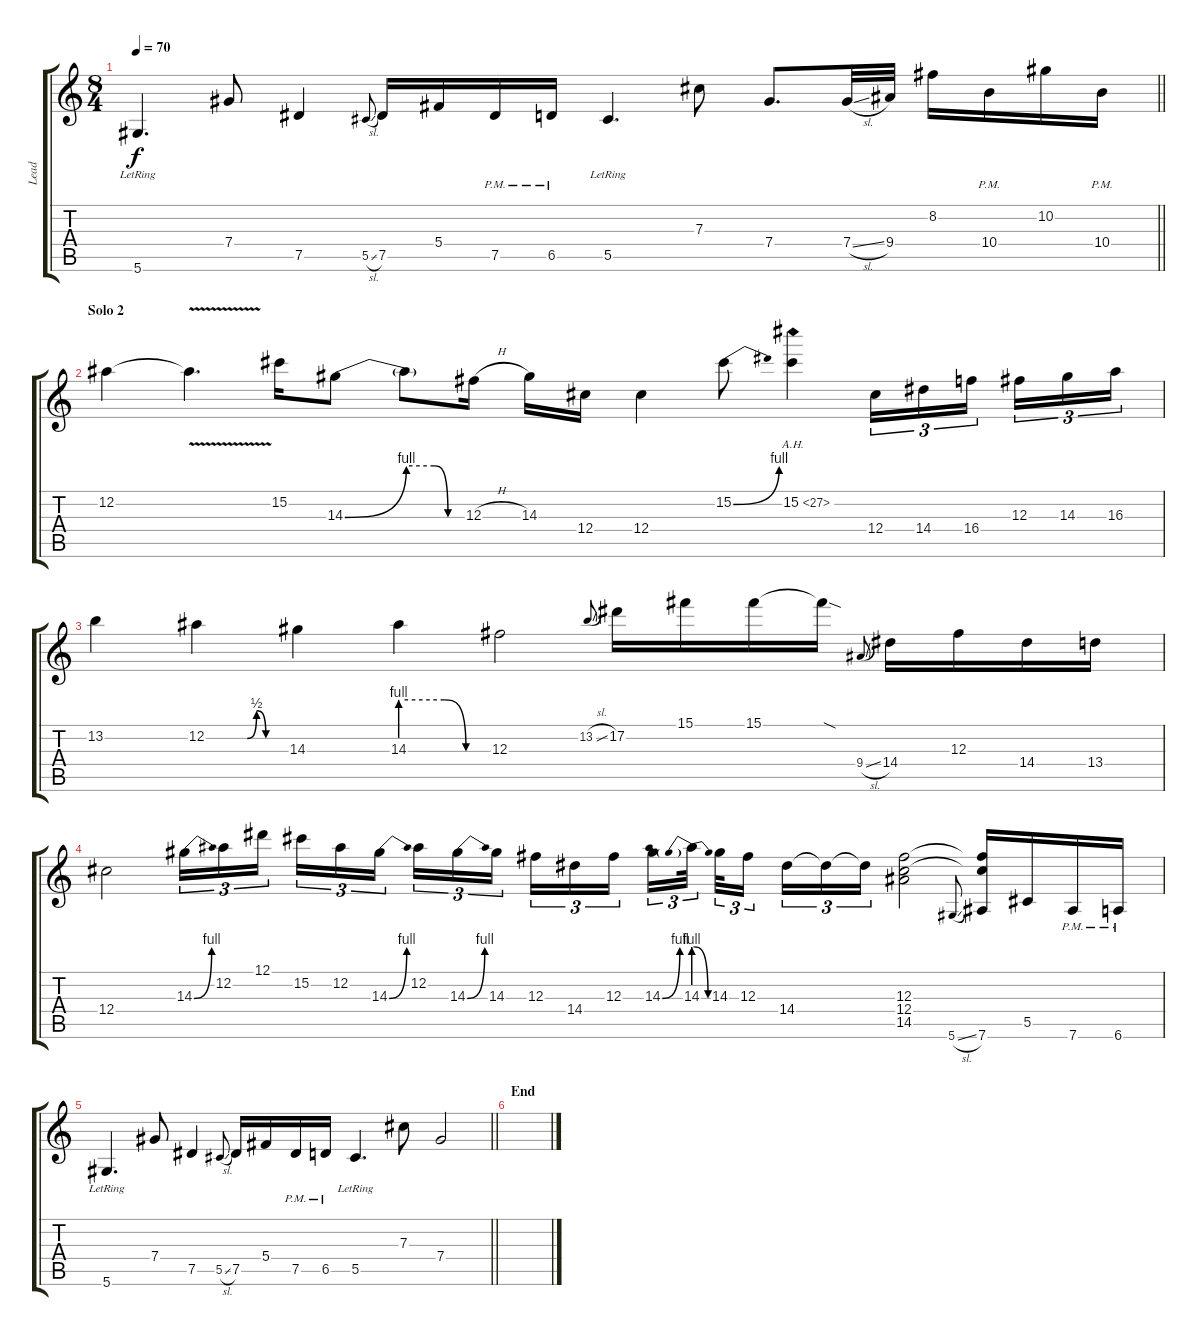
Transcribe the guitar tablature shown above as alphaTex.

\track ("Lead" "Lead") {instrument distortionguitar}
\staff {score tabs}
\tuning (Eb4 Bb3 Gb3 Db3 Ab2 Eb2) {hide}
\ts (8 4)
\tempo 70
\clef g2
\barLineRight lightlight
\ks c
5.6{lr}.4{d dy f} 7.4.8 7.5.4 5.5{sl}.8{gr onbeat} 7.5.16 5.4.16 7.5{pm}.16 6.5{pm}.16 5.5{lr}.4{d} 7.3.8 7.4.8{d} 7.4{sl}.32 9.4.32 8.2.16 10.4{pm}.16 10.2.16 10.4{pm}.16 |
\section ("" "Solo 2")
12.2.4 12.2{v t}.4{d} 15.2.16 14.3{be (bend 0 0 60 4)}.8 14.3{be (custom 0 4 30 4 45 0 60 0) t}.8 12.3{h}.16 14.3.16 12.4.16 12.4.4 15.2{be (bend 0 0 60 4)}.8 15.2{ah 12}.4 12.4.16{tu (3 2)} 14.4.16{tu (3 2)} 16.4.16{tu (3 2) beam splitsecondary} 12.3.16{tu (3 2)} 14.3.16{tu (3 2)} 16.3.16{tu (3 2)} |
13.2.4 12.2{be (custom 0 0 15 0 31 0 38 2 45 0 60 0)}.4 14.3.4 14.3{be (custom 0 4 30 4 45 0 60 0)}.4 12.3.2 13.2{sl}.8{gr onbeat} 17.2.16 15.1.16 15.1.16 15.1{sod t}.16 9.4{sl}.8{gr onbeat} 14.4.16 12.3.16 14.4.16 13.4.16 |
12.4.2 14.3{be (bend 0 0 60 4)}.16{tu (3 2)} 12.2.16{tu (3 2)} 12.1.16{tu (3 2) beam splitsecondary} 15.2.16{tu (3 2)} 12.2.16{tu (3 2)} 14.3{be (bend 0 0 60 4)}.16{tu (3 2)} 12.2.16{tu (3 2)} 14.3{be (bend 0 0 60 4)}.16{tu (3 2)} 14.3.16{tu (3 2) beam splitsecondary} 12.3.16{tu (3 2)} 14.4.16{tu (3 2)} 12.3.16{tu (3 2)} 14.3{be (bend 0 0 60 4)}.16{tu (3 2)} 14.3{be (prebendrelease 0 4 60 0)}.32{tu (3 2) beam splitsecondary} 14.3.32{tu (3 2)} 12.3.16{tu (3 2) beam splitsecondary} 14.4.16{tu (3 2)} 14.4{t}.16{tu (3 2)} 14.4{t}.16{tu (3 2)} (12.3 12.4 14.5).2{volume 0} 5.6{sl}.8{gr onbeat} (12.3{t} 12.4{t} 7.6).16 5.5.16 7.6{pm}.16 6.6{pm}.16 |
\barLineRight lightlight
5.6{lr}.4{d} 7.4.8 7.5.4 5.5{sl}.8{gr onbeat} 7.5.16 5.4.16 7.5{pm}.16 6.5{pm}.16 5.5{lr}.4{d} 7.3.8 7.4.2 |
\section ("" "End")
